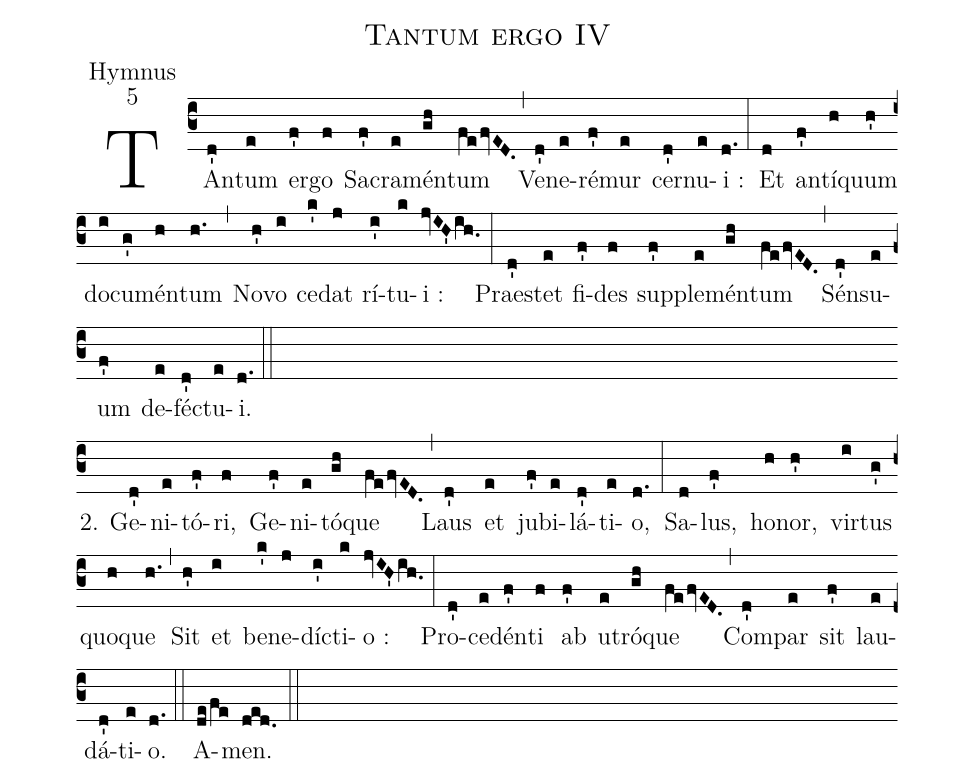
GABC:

name:Tantum ergo IV;
office-part:Hymnus;
mode:5;
%%
(c3) TAn(d')tum(e) er(f')go(f) Sa(f')cra(e)mén(gh)tum(fefvED.) (,) Ve(d')ne(e)ré(f')mur(e) cer(d')nu(e)i :(d.) (:) Et(d) an(f')tí(h)quum(h') do(i)cu(g')mén(h)tum(h.) (,) No(h')vo(i) ce(k')dat(j) rí(i')tu(k)i :(jvIH'ih.0) (:) Prae(d')stet(e) fi(f')des(f) sup(f')ple(e)mén(gh)tum(fefvED.) (,) Sén(d')su(e)um(f') de(e)fé(d')ctu(e)i.(d.) (::) (Z-)
2. Ge(d')ni(e)tó(f')ri,(f) Ge(f')ni(e)tó(gh)que(fefvED.) (,) Laus(d') et(e) ju(f')bi(e)lá(d')ti(e)o,(d.) (:) Sa(d)lus,(f') ho(h)nor,(h') vir(i)tus(g') quo(h)que(h.) (,) Sit(h') et(i) be(k')ne(j)dí(i')cti(k)o :(jvIH'ih.0) (:) Pro(d')ce(e)dén(f')ti(f) ab(f') u(e)tró(gh)que(fefvED.) (,) Com(d')par(e) sit(f') lau(e)dá(d')ti(e)o.(d.) (::)
A(de/fe)men.(ded.) (::)
